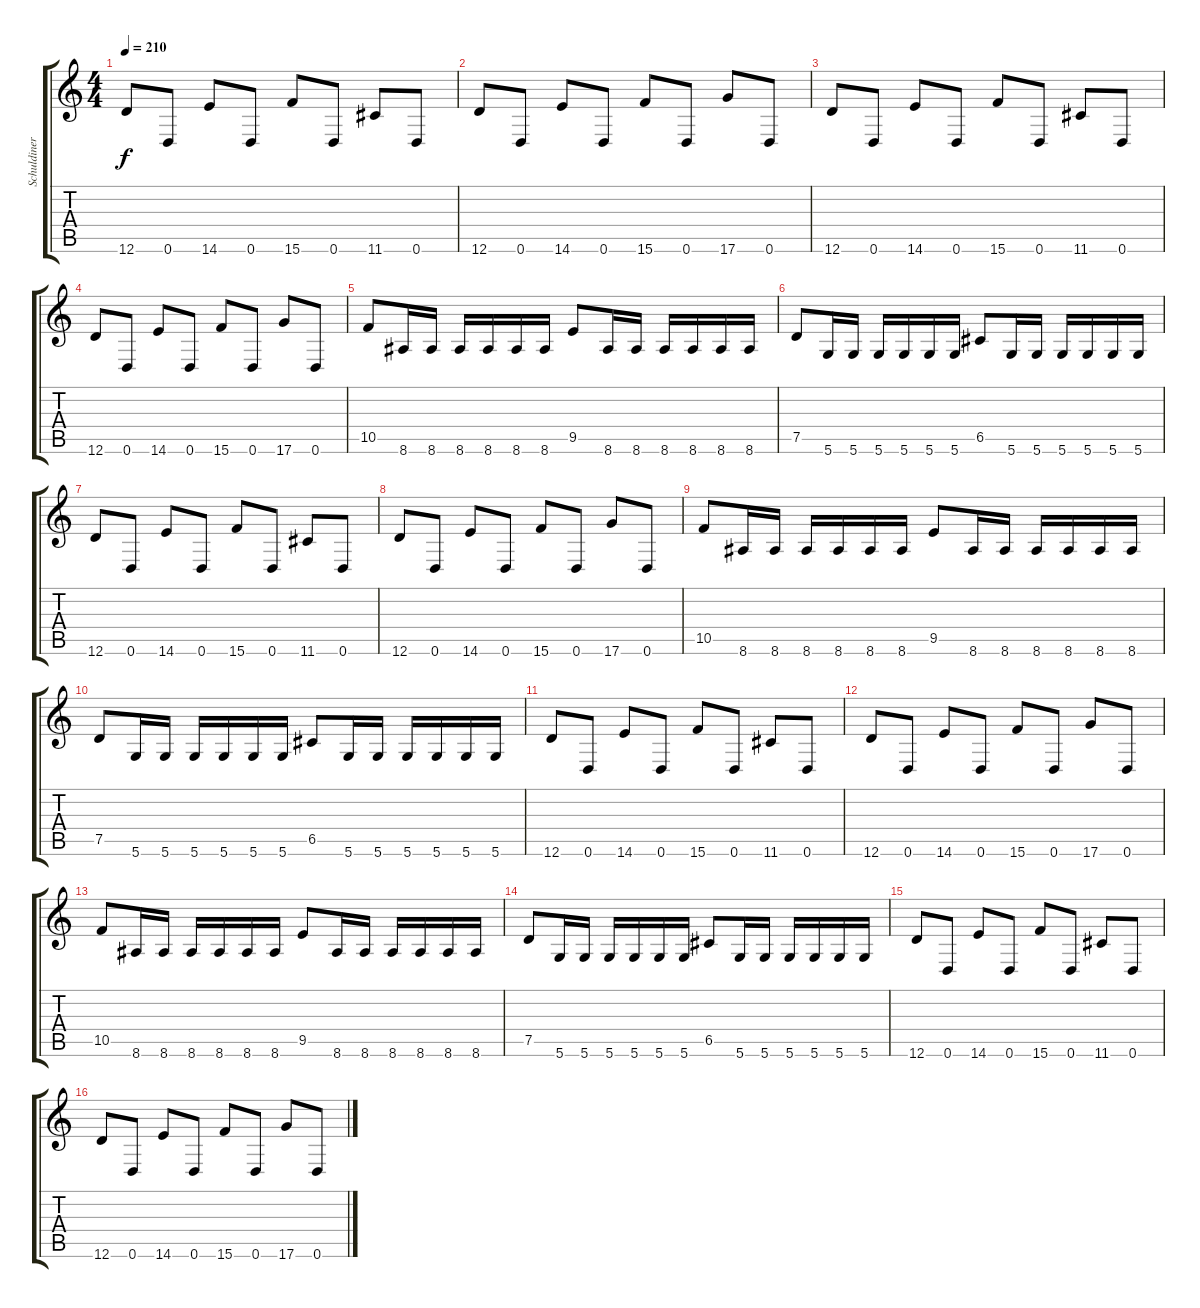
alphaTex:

\track ("Schuldiner" "Schuldiner") {instrument distortionguitar}
\staff {score tabs}
\tuning (D4 A3 F3 C3 G2 D2) {hide}
\ts (4 4)
\tempo 210
\clef g2
\ks c
12.6.8{dy f} 0.6.8 14.6.8 0.6.8 15.6.8 0.6.8 11.6.8 0.6.8 |
12.6.8 0.6.8 14.6.8 0.6.8 15.6.8 0.6.8 17.6.8 0.6.8 |
12.6.8 0.6.8 14.6.8 0.6.8 15.6.8 0.6.8 11.6.8 0.6.8 |
12.6.8 0.6.8 14.6.8 0.6.8 15.6.8 0.6.8 17.6.8 0.6.8 |
10.5.8 8.6.16 8.6.16 8.6.16 8.6.16 8.6.16 8.6.16 9.5.8 8.6.16 8.6.16 8.6.16 8.6.16 8.6.16 8.6.16 |
7.5.8 5.6.16 5.6.16 5.6.16 5.6.16 5.6.16 5.6.16 6.5.8 5.6.16 5.6.16 5.6.16 5.6.16 5.6.16 5.6.16 |
12.6.8 0.6.8 14.6.8 0.6.8 15.6.8 0.6.8 11.6.8 0.6.8 |
12.6.8 0.6.8 14.6.8 0.6.8 15.6.8 0.6.8 17.6.8 0.6.8 |
10.5.8 8.6.16 8.6.16 8.6.16 8.6.16 8.6.16 8.6.16 9.5.8 8.6.16 8.6.16 8.6.16 8.6.16 8.6.16 8.6.16 |
7.5.8 5.6.16 5.6.16 5.6.16 5.6.16 5.6.16 5.6.16 6.5.8 5.6.16 5.6.16 5.6.16 5.6.16 5.6.16 5.6.16 |
12.6.8 0.6.8 14.6.8 0.6.8 15.6.8 0.6.8 11.6.8 0.6.8 |
12.6.8 0.6.8 14.6.8 0.6.8 15.6.8 0.6.8 17.6.8 0.6.8 |
10.5.8 8.6.16 8.6.16 8.6.16 8.6.16 8.6.16 8.6.16 9.5.8 8.6.16 8.6.16 8.6.16 8.6.16 8.6.16 8.6.16 |
7.5.8 5.6.16 5.6.16 5.6.16 5.6.16 5.6.16 5.6.16 6.5.8 5.6.16 5.6.16 5.6.16 5.6.16 5.6.16 5.6.16 |
12.6.8 0.6.8 14.6.8 0.6.8 15.6.8 0.6.8 11.6.8 0.6.8 |
12.6.8 0.6.8 14.6.8 0.6.8 15.6.8 0.6.8 17.6.8 0.6.8
